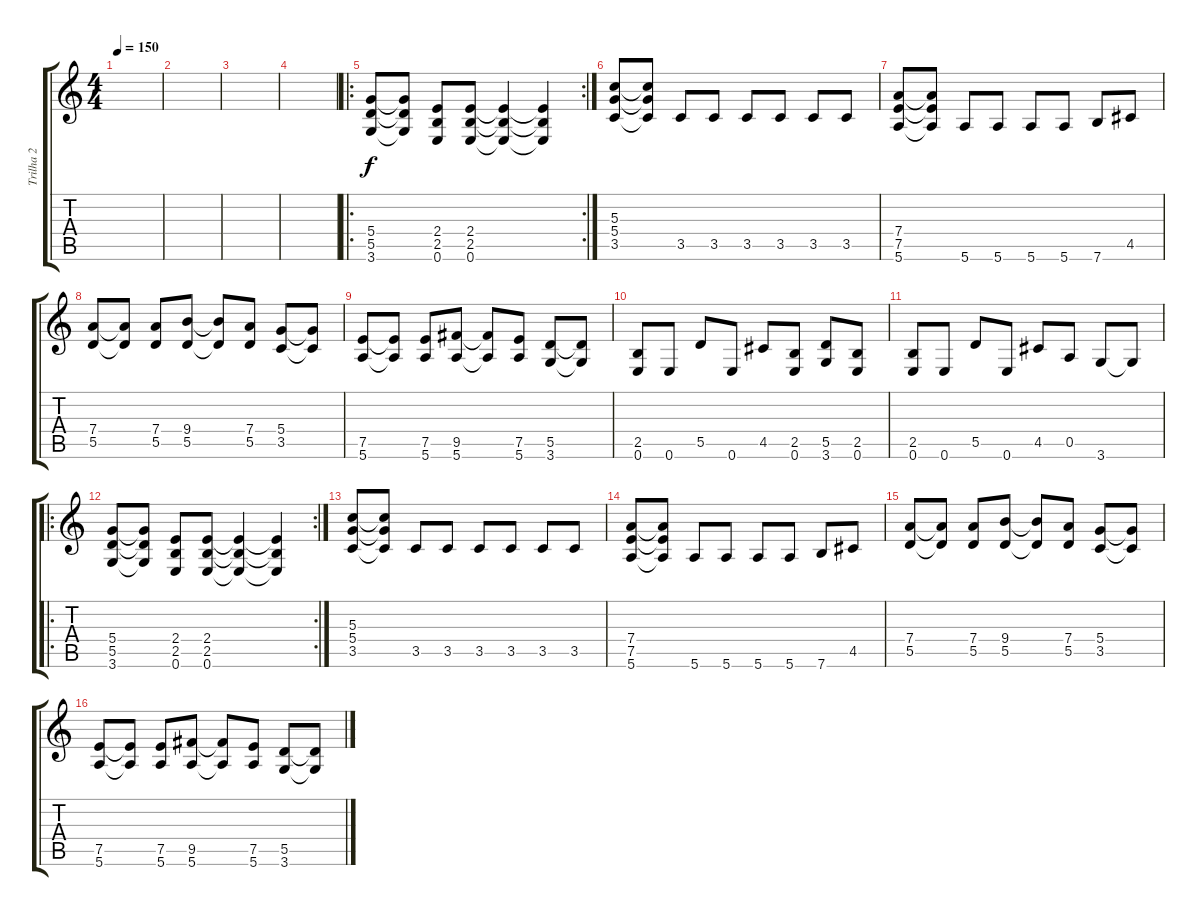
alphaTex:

\track ("Trilha 2" "Trilha 2") {instrument distortionguitar}
\staff {score tabs}
\tuning (E4 B3 G3 D3 A2 E2) {hide}
\ts (4 4)
\tempo 150
\clef g2
\ks c
|
|
|
|
\ro
\rc 2
(5.4 5.5 3.6).8 (5.4{t} 5.5{t} 3.6{t}).8 (2.4 2.5 0.6).8 (2.4 2.5 0.6).8 (2.4{t} 2.5{t} 0.6{t}).4 (2.4{t} 2.5{t} 0.6{t}).4 |
(5.3 5.4 3.5).8 (5.3{t} 5.4{t} 3.5{t}).8 3.5.8 3.5.8 3.5.8 3.5.8 3.5.8 3.5.8 |
(7.4 7.5 5.6).8 (7.4{t} 7.5{t} 5.6{t}).8 5.6.8 5.6.8 5.6.8 5.6.8 7.6.8 4.5.8 |
(7.4 5.5).8 (7.4{t} 5.5{t}).8 (7.4 5.5).8 (9.4 5.5).8 (9.4{t} 5.5{t}).8 (7.4 5.5).8 (5.4 3.5).8 (5.4{t} 3.5{t}).8 |
(7.5 5.6).8 (7.5{t} 5.6{t}).8 (7.5 5.6).8 (9.5 5.6).8 (9.5{t} 5.6{t}).8 (7.5 5.6).8 (5.5 3.6).8 (5.5{t} 3.6{t}).8 |
(2.5 0.6).8 0.6.8 5.5.8 0.6.8 4.5.8 (2.5 0.6).8 (5.5 3.6).8 (2.5 0.6).8 |
(2.5 0.6).8 0.6.8 5.5.8 0.6.8 4.5.8 0.5.8 3.6.8 3.6{t}.8 |
\ro
\rc 2
(5.4 5.5 3.6).8 (5.4{t} 5.5{t} 3.6{t}).8 (2.4 2.5 0.6).8 (2.4 2.5 0.6).8 (2.4{t} 2.5{t} 0.6{t}).4 (2.4{t} 2.5{t} 0.6{t}).4 |
(5.3 5.4 3.5).8 (5.3{t} 5.4{t} 3.5{t}).8 3.5.8 3.5.8 3.5.8 3.5.8 3.5.8 3.5.8 |
(7.4 7.5 5.6).8 (7.4{t} 7.5{t} 5.6{t}).8 5.6.8 5.6.8 5.6.8 5.6.8 7.6.8 4.5.8 |
(7.4 5.5).8 (7.4{t} 5.5{t}).8 (7.4 5.5).8 (9.4 5.5).8 (9.4{t} 5.5{t}).8 (7.4 5.5).8 (5.4 3.5).8 (5.4{t} 3.5{t}).8 |
(7.5 5.6).8 (7.5{t} 5.6{t}).8 (7.5 5.6).8 (9.5 5.6).8 (9.5{t} 5.6{t}).8 (7.5 5.6).8 (5.5 3.6).8 (5.5{t} 3.6{t}).8
